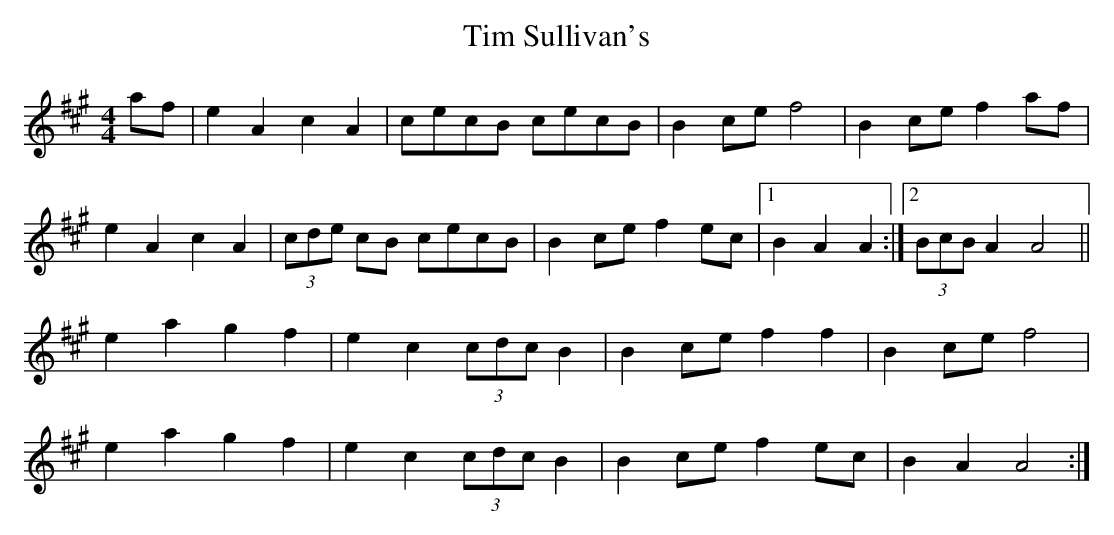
X:1
T: Tim Sullivan's
L: 1/8
M: 4/4
K: A
af|e2 A2 c2 A2|cecB cecB|B2 ce f4|B2 ce f2 af|
e2 A2 c2 A2|(3cde cB cecB|B2 ce f2 ec|1 B2 A2 A2 :|2\
(3BcB A2 A4||
e2 a2 g2 f2|e2 c2 (3cdc B2|B2 ce f2 f2|B2 ce f4|
e2 a2 g2 f2|e2 c2 (3cdc B2|B2 ce f2 ec|B2 A2 A4 :|
